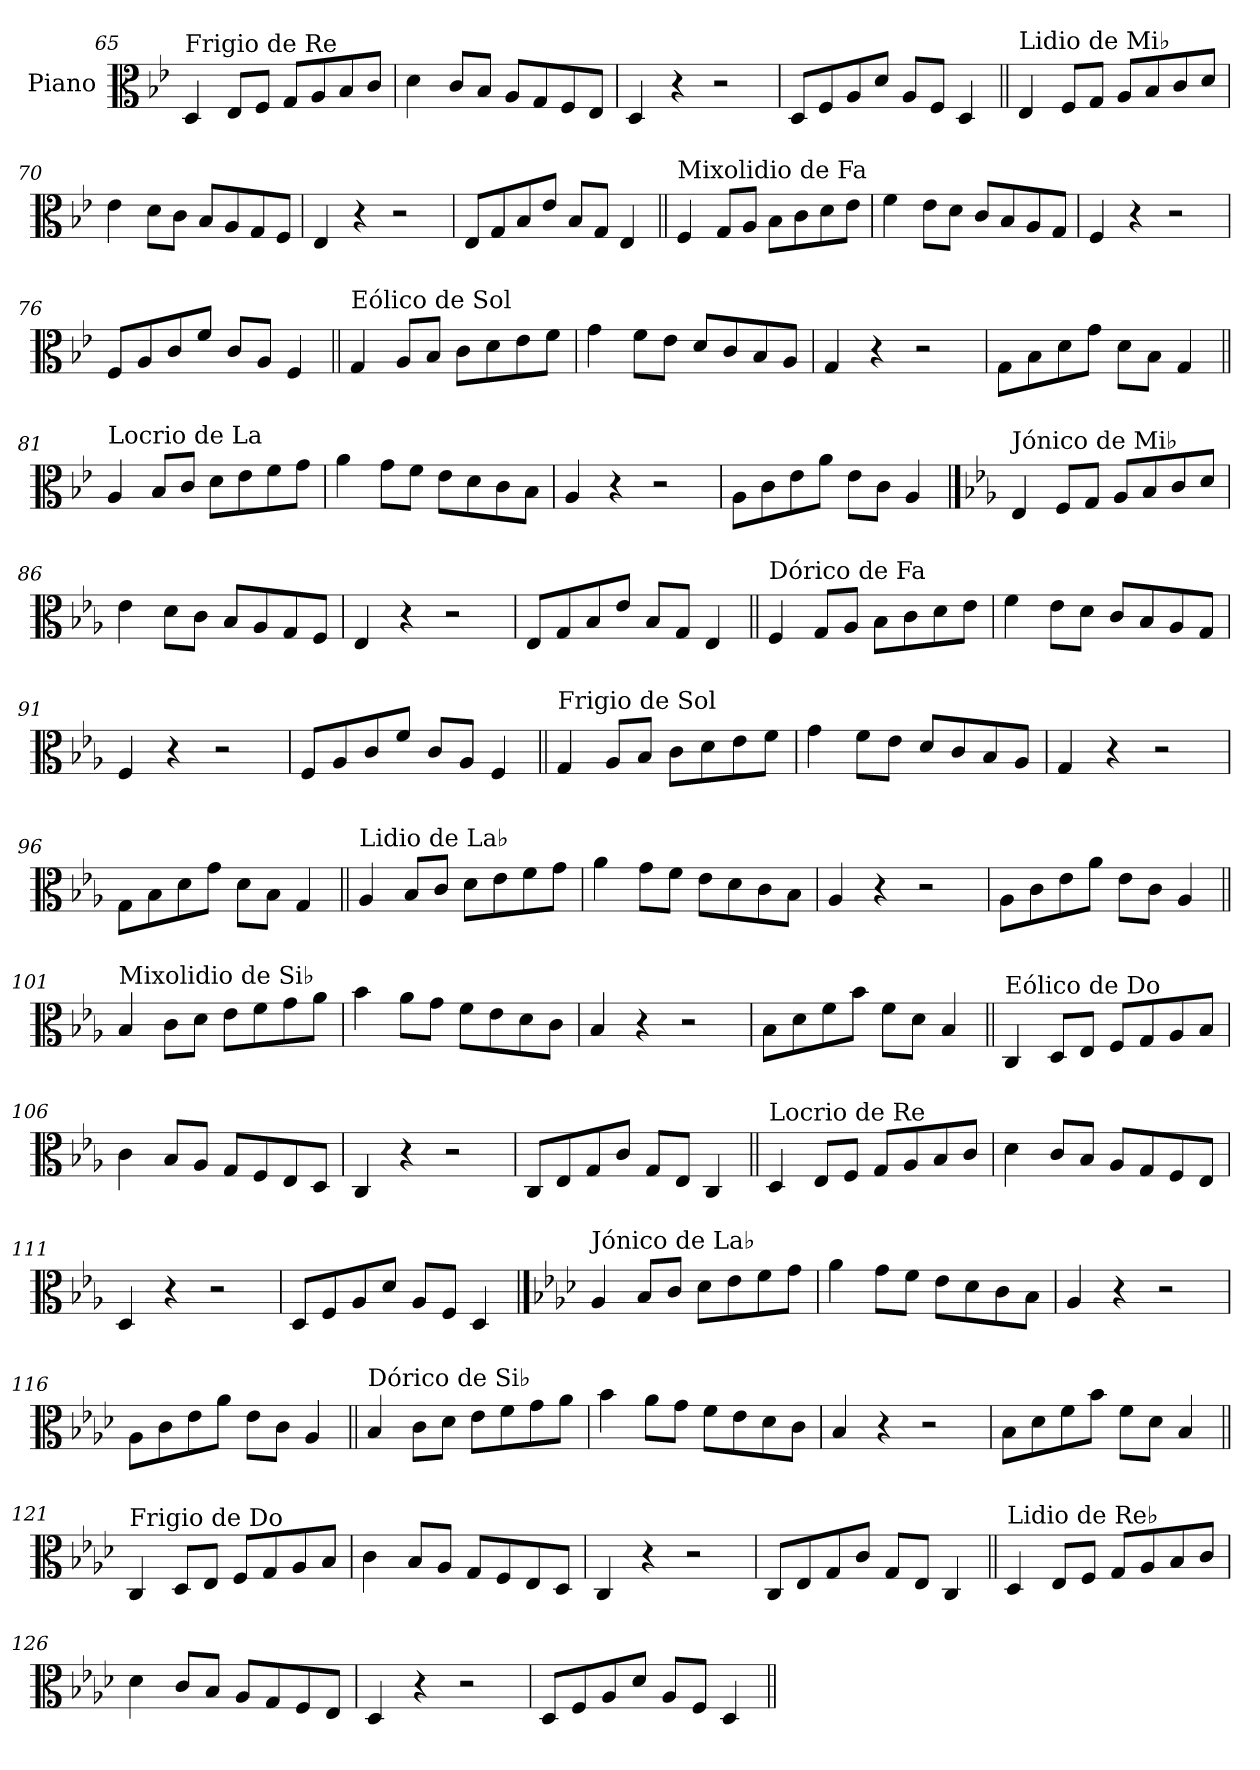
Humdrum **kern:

**kern
*part1
*staff1
*I"Piano
*I'Pno.
!!LO:LB:g=z
*clefC3
*k[b-e-]
=65
!LO:TX:a:t=Frigio de Re
4D/
8E-/L
8F/J
8G/L
8A/
8B-/
8c/J
=66
4d\
8c/L
8B-/J
8A/L
8G/
8F/
8E-/J
=67
4D/
4r
2r
=68
8D/L
8F/
8A/
8d/J
8A/L
8F/J
4D/
!!LO:LB:g=z
=69||
!LO:TX:a:t=Lidio de Mi♭
4E-/
8F/L
8G/J
8A/L
8B-/
8c/
8d/J
=70
4e-\
8d\L
8c\J
8B-/L
8A/
8G/
8F/J
=71
4E-/
4r
2r
=72
8E-/L
8G/
8B-/
8e-/J
8B-/L
8G/J
4E-/
!!LO:LB:g=z
=73||
!LO:TX:a:t=Mixolidio de Fa
4F/
8G/L
8A/J
8B-\L
8c\
8d\
8e-\J
=74
4f\
8e-\L
8d\J
8c/L
8B-/
8A/
8G/J
=75
4F/
4r
2r
=76
8F/L
8A/
8c/
8f/J
8c/L
8A/J
4F/
!!LO:LB:g=z
=77||
!LO:TX:a:t=Eólico de Sol
4G/
8A/L
8B-/J
8c\L
8d\
8e-\
8f\J
=78
4g\
8f\L
8e-\J
8d/L
8c/
8B-/
8A/J
=79
4G/
4r
2r
=80
8G\L
8B-\
8d\
8g\J
8d\L
8B-\J
4G/
!!LO:LB:g=z
=81||
!LO:TX:a:t=Locrio de La
4A/
8B-/L
8c/J
8d\L
8e-\
8f\
8g\J
=82
4a\
8g\L
8f\J
8e-\L
8d\
8c\
8B-\J
=83
4A/
4r
2r
=84
8A\L
8c\
8e-\
8a\J
8e-\L
8c\J
4A/
!!LO:PB:g=z
==85
*k[b-e-a-]
!LO:TX:a:t=Jónico de Mi♭
4E-/
8F/L
8G/J
8A-/L
8B-/
8c/
8d/J
=86
4e-\
8d\L
8c\J
8B-/L
8A-/
8G/
8F/J
=87
4E-/
4r
2r
=88
8E-/L
8G/
8B-/
8e-/J
8B-/L
8G/J
4E-/
!!LO:LB:g=z
=89||
!LO:TX:a:t=Dórico de Fa
4F/
8G/L
8A-/J
8B-\L
8c\
8d\
8e-\J
=90
4f\
8e-\L
8d\J
8c/L
8B-/
8A-/
8G/J
=91
4F/
4r
2r
=92
8F/L
8A-/
8c/
8f/J
8c/L
8A-/J
4F/
!!LO:LB:g=z
=93||
!LO:TX:a:t=Frigio de Sol
4G/
8A-/L
8B-/J
8c\L
8d\
8e-\
8f\J
=94
4g\
8f\L
8e-\J
8d/L
8c/
8B-/
8A-/J
=95
4G/
4r
2r
=96
8G\L
8B-\
8d\
8g\J
8d\L
8B-\J
4G/
!!LO:LB:g=z
=97||
!LO:TX:a:t=Lidio de La♭
4A-/
8B-/L
8c/J
8d\L
8e-\
8f\
8g\J
=98
4a-\
8g\L
8f\J
8e-\L
8d\
8c\
8B-\J
=99
4A-/
4r
2r
=100
8A-\L
8c\
8e-\
8a-\J
8e-\L
8c\J
4A-/
!!LO:LB:g=z
=101||
!LO:TX:a:t=Mixolidio de Si♭
4B-/
8c\L
8d\J
8e-\L
8f\
8g\
8a-\J
=102
4b-\
8a-\L
8g\J
8f\L
8e-\
8d\
8c\J
=103
4B-/
4r
2r
=104
8B-\L
8d\
8f\
8b-\J
8f\L
8d\J
4B-/
!!LO:LB:g=z
=105||
!LO:TX:a:t=Eólico de Do
4C/
8D/L
8E-/J
8F/L
8G/
8A-/
8B-/J
=106
4c\
8B-/L
8A-/J
8G/L
8F/
8E-/
8D/J
=107
4C/
4r
2r
=108
8C/L
8E-/
8G/
8c/J
8G/L
8E-/J
4C/
!!LO:LB:g=z
=109||
!LO:TX:a:t=Locrio de Re
4D/
8E-/L
8F/J
8G/L
8A-/
8B-/
8c/J
=110
4d\
8c/L
8B-/J
8A-/L
8G/
8F/
8E-/J
=111
4D/
4r
2r
=112
8D/L
8F/
8A-/
8d/J
8A-/L
8F/J
4D/
!!LO:PB:g=z
==113
*k[b-e-a-d-]
!LO:TX:a:t=Jónico de La♭
4A-/
8B-/L
8c/J
8d-\L
8e-\
8f\
8g\J
=114
4a-\
8g\L
8f\J
8e-\L
8d-\
8c\
8B-\J
=115
4A-/
4r
2r
=116
8A-\L
8c\
8e-\
8a-\J
8e-\L
8c\J
4A-/
!!LO:LB:g=z
=117||
!LO:TX:a:t=Dórico de Si♭
4B-/
8c\L
8d-\J
8e-\L
8f\
8g\
8a-\J
=118
4b-\
8a-\L
8g\J
8f\L
8e-\
8d-\
8c\J
=119
4B-/
4r
2r
=120
8B-\L
8d-\
8f\
8b-\J
8f\L
8d-\J
4B-/
!!LO:LB:g=z
=121||
!LO:TX:a:t=Frigio de Do
4C/
8D-/L
8E-/J
8F/L
8G/
8A-/
8B-/J
=122
4c\
8B-/L
8A-/J
8G/L
8F/
8E-/
8D-/J
=123
4C/
4r
2r
=124
8C/L
8E-/
8G/
8c/J
8G/L
8E-/J
4C/
!!LO:LB:g=z
=125||
!LO:TX:a:t=Lidio de Re♭
4D-/
8E-/L
8F/J
8G/L
8A-/
8B-/
8c/J
=126
4d-\
8c/L
8B-/J
8A-/L
8G/
8F/
8E-/J
=127
4D-/
4r
2r
=128
8D-/L
8F/
8A-/
8d-/J
8A-/L
8F/J
4D-/
=||
*-
